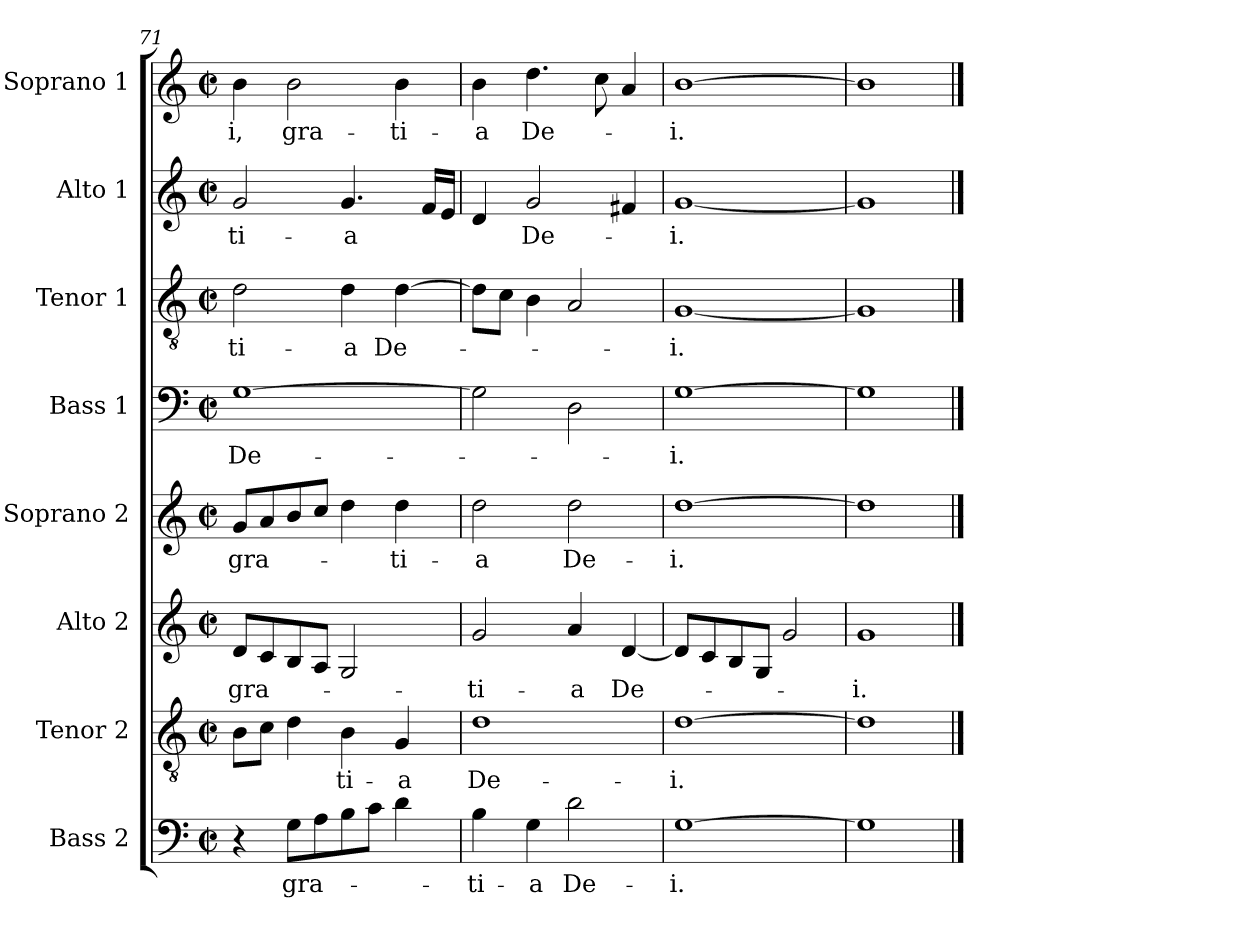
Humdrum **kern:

**kern	**text	**kern	**text	**kern	**text	**kern	**text	**kern	**text	**kern	**text	**kern	**text	**kern	**text
*part8	*part8	*part7	*part7	*part6	*part6	*part5	*part5	*part4	*part4	*part3	*part3	*part2	*part2	*part1	*part1
*staff8	*staff8	*staff7	*staff7	*staff6	*staff6	*staff5	*staff5	*staff4	*staff4	*staff3	*staff3	*staff2	*staff2	*staff1	*staff1
*I"Bass 2	*	*I"Tenor 2	*	*I"Alto 2	*	*I"Soprano 2	*	*I"Bass 1	*	*I"Tenor 1	*	*I"Alto 1	*	*I"Soprano 1	*
*I'B2	*	*I'T2	*	*I'A2	*	*I'S2	*	*I'B1	*	*I'T1	*	*I'A1	*	*I'S1	*
*clefF4	*	*clefGv2	*	*clefG2	*	*clefG2	*	*clefF4	*	*clefGv2	*	*clefG2	*	*clefG2	*
*k[]	*	*k[]	*	*k[]	*	*k[]	*	*k[]	*	*k[]	*	*k[]	*	*k[]	*
*C:	*	*C:	*	*C:	*	*C:	*	*C:	*	*C:	*	*C:	*	*C:	*
*M2/2	*	*M2/2	*	*M2/2	*	*M2/2	*	*M2/2	*	*M2/2	*	*M2/2	*	*M2/2	*
*met(c|)	*	*met(c|)	*	*met(c|)	*	*met(c|)	*	*met(c|)	*	*met(c|)	*	*met(c|)	*	*met(c|)	*
=71	=71	=71	=71	=71	=71	=71	=71	=71	=71	=71	=71	=71	=71	=71	=71
4r	.	8B\L	.	8d/L	gra-	8g/L	gra-	[>1G	De-	2d\	-ti-	2g/	-ti-	4b\	-i,
.	.	8c\J	.	8c/	.	8a/	.	.	.	.	.	.	.	.	.
8G\L	gra-	4d\	.	8B/	.	8b/	.	.	.	.	.	.	.	2b\	gra-
8A\	.	.	.	8A/J	.	8cc/J	.	.	.	.	.	.	.	.	.
8B\	.	4B\	-ti-	2G/	.	4dd\	.	.	.	4d\	-a	4.g/	-a	.	.
8c\J	.	.	.	.	.	.	.	.	.	.	.	.	.	.	.
4d\	.	4G/	-a	.	.	4dd\	-ti-	.	.	[>4d\	De-	.	.	4b\	-ti-
.	.	.	.	.	.	.	.	.	.	.	.	16f/LL	.	.	.
.	.	.	.	.	.	.	.	.	.	.	.	16e/JJ	.	.	.
=72	=72	=72	=72	=72	=72	=72	=72	=72	=72	=72	=72	=72	=72	=72	=72
4B\	-ti-	1d	De-	2g/	-ti-	2dd\	-a	2G\]	.	8d\L]	.	4d/	.	4b\	-a
.	.	.	.	.	.	.	.	.	.	8c\J	.	.	.	.	.
4G\	-a	.	.	.	.	.	.	.	.	4B\	.	2g/	De-	4.dd\	De-
2d\	De-	.	.	4a/	-a	2dd\	De-	2D\	.	2A/	.	.	.	.	.
.	.	.	.	.	.	.	.	.	.	.	.	.	.	8cc\	.
.	.	.	.	[<4d/	De-	.	.	.	.	.	.	4f#X/	.	4a/	.
=73	=73	=73	=73	=73	=73	=73	=73	=73	=73	=73	=73	=73	=73	=73	=73
[1G	-i.	[1d	-i.	8d/L]	.	[1dd	-i.	[1G	-i.	[1G	-i.	[1g	-i.	[1b	-i.
.	.	.	.	8c/	.	.	.	.	.	.	.	.	.	.	.
.	.	.	.	8B/	.	.	.	.	.	.	.	.	.	.	.
.	.	.	.	8G/J	.	.	.	.	.	.	.	.	.	.	.
.	.	.	.	2g/	.	.	.	.	.	.	.	.	.	.	.
=74	=74	=74	=74	=74	=74	=74	=74	=74	=74	=74	=74	=74	=74	=74	=74
1G]	.	1d]	.	1g	-i.	1dd]	.	1G]	.	1G]	.	1g]	.	1b]	.
==	==	==	==	==	==	==	==	==	==	==	==	==	==	==	==
*-	*-	*-	*-	*-	*-	*-	*-	*-	*-	*-	*-	*-	*-	*-	*-
